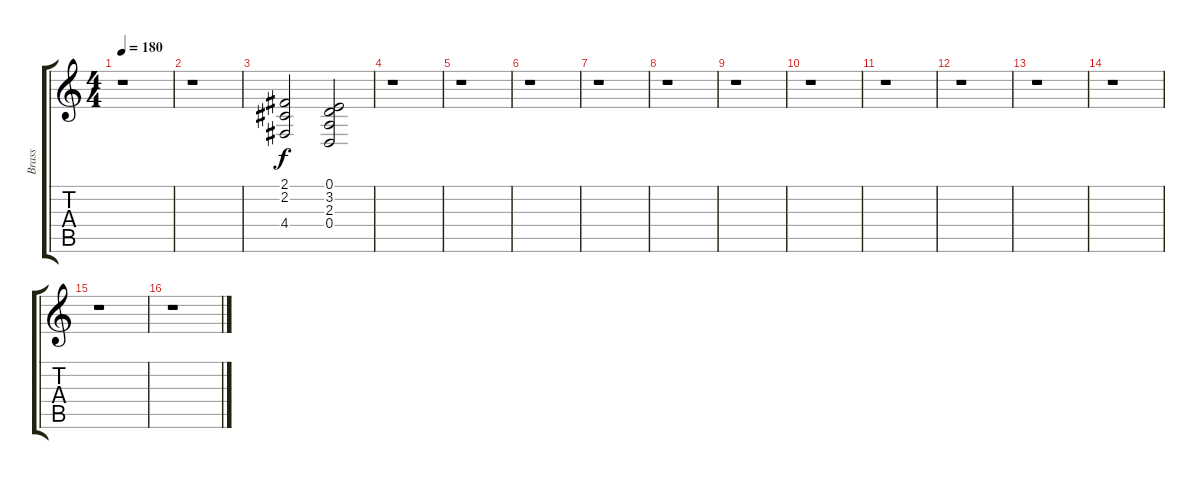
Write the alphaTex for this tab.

\track ("Brass" "Brass") {instrument brasssection}
\staff {score tabs}
\tuning (E4 B3 G3 D3 A2 E2) {hide}
\ts (4 4)
\tempo 180
\clef g2
\ks c
r.1{dy f} |
r.1 |
(2.1 2.2 4.4).2 (0.1 3.2 2.3 0.4).2 |
r.1 |
r.1 |
r.1 |
r.1 |
r.1 |
r.1 |
r.1 |
r.1 |
r.1 |
r.1 |
r.1 |
r.1 |
r.1
